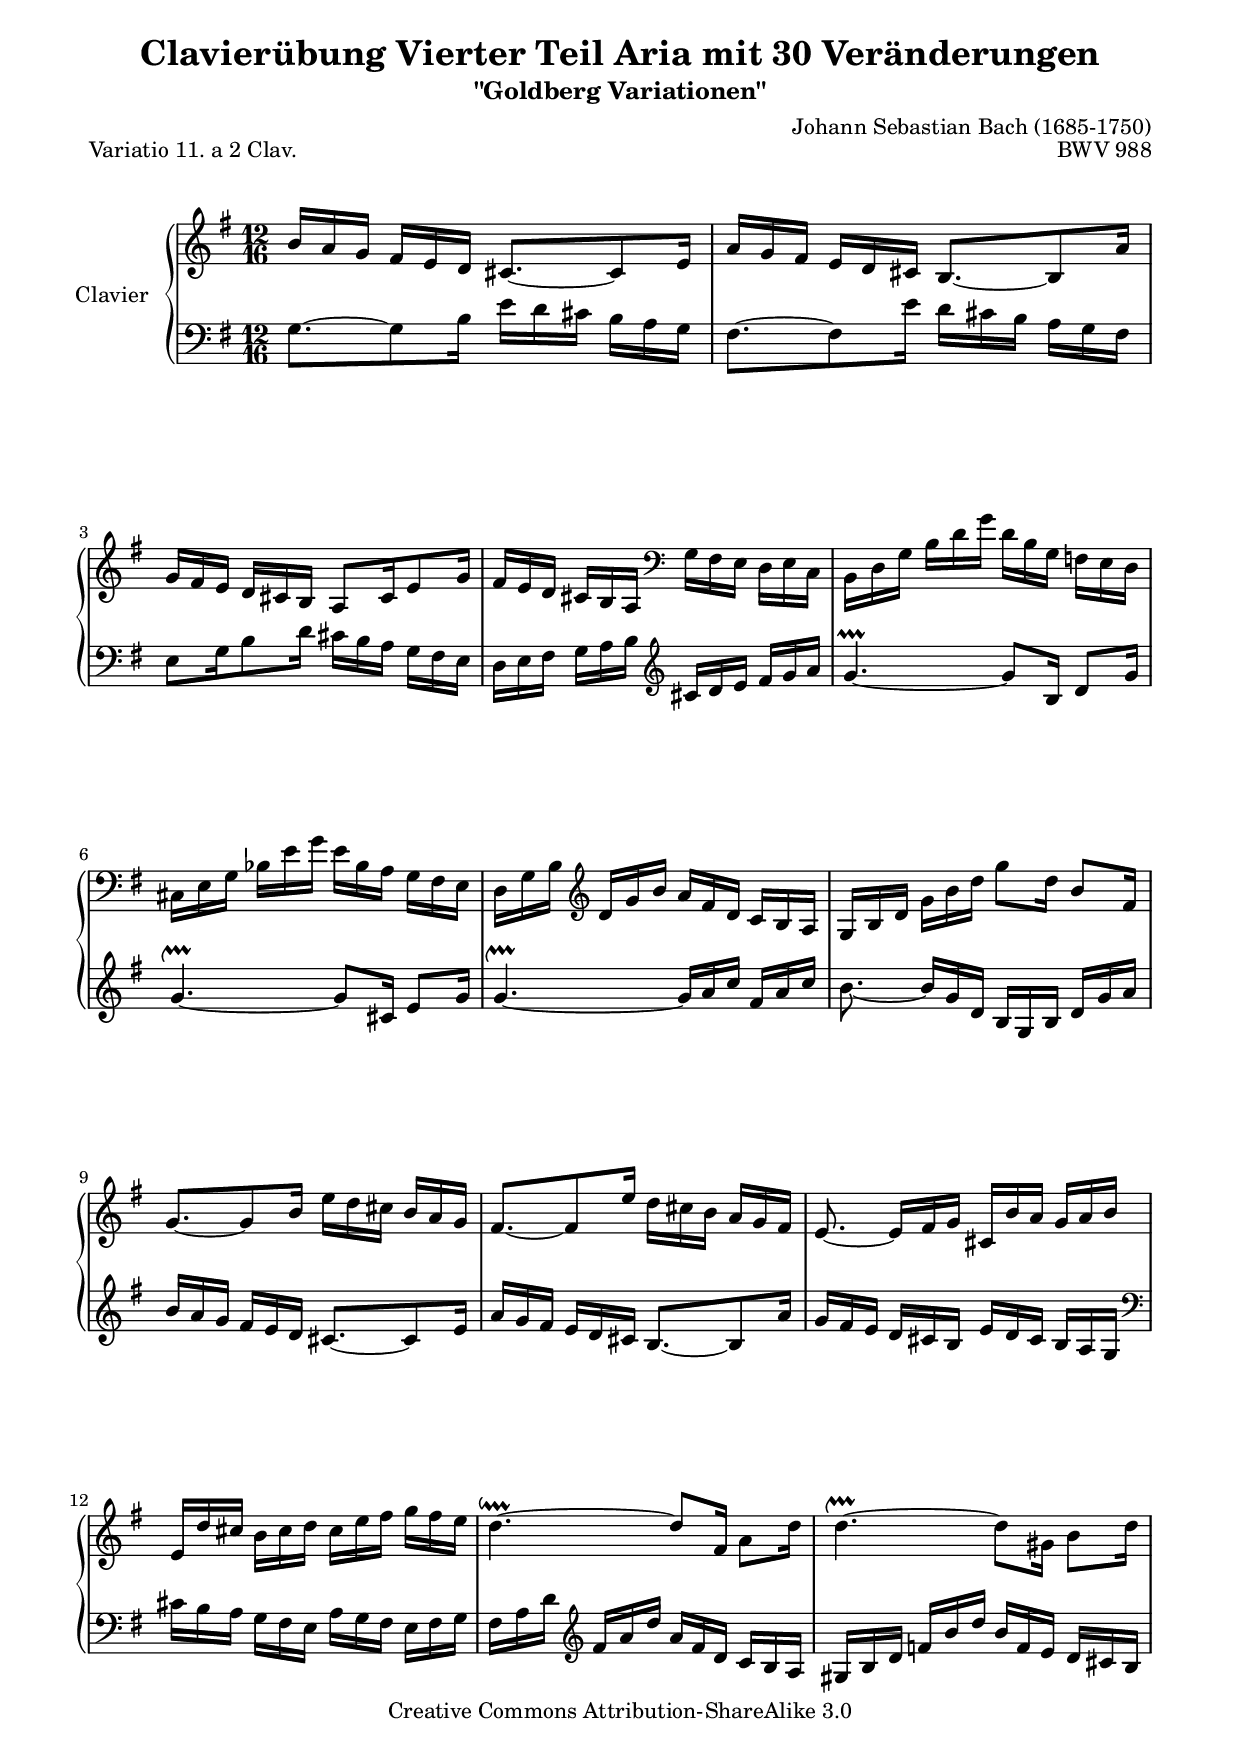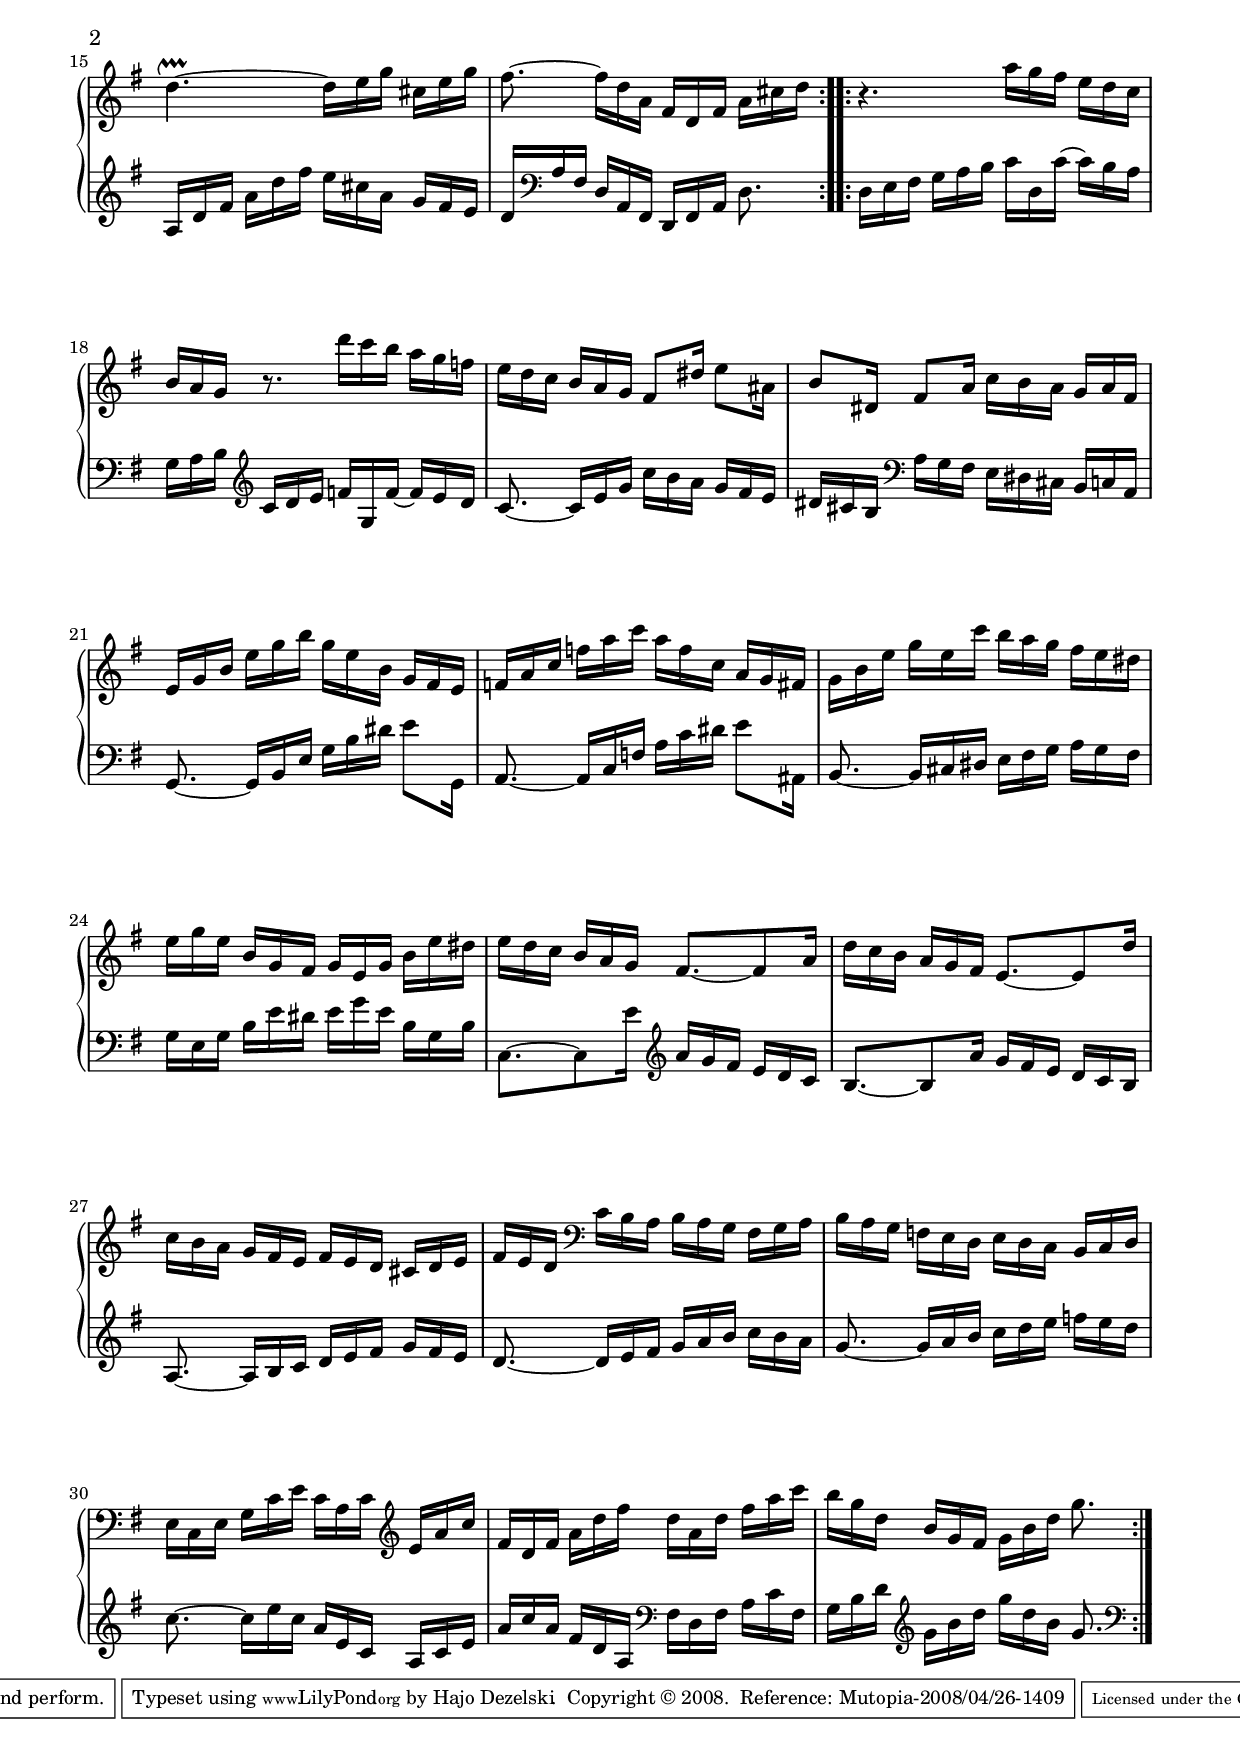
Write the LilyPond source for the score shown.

\version "2.11.44"

\paper {
    page-top-space = #0.0
    %indent = 0.0
    line-width = 18.0\cm
    ragged-bottom = ##f
    ragged-last-bottom = ##f
}

% #(set-default-paper-size "a4")

#(set-global-staff-size 19)

\header {
        title = "Clavierübung Vierter Teil Aria mit 30 Veränderungen"
        subtitle = "\"Goldberg Variationen\""
        piece = "Variatio 11. a 2 Clav."
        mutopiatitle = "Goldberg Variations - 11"
        composer = "Johann Sebastian Bach (1685-1750)"
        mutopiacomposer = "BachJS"
        opus = "BWV 988"
        date = "1741"
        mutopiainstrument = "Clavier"
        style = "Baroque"
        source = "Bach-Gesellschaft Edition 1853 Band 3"
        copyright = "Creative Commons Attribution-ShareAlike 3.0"
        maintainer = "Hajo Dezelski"
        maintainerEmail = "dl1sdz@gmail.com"
	
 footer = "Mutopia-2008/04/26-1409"
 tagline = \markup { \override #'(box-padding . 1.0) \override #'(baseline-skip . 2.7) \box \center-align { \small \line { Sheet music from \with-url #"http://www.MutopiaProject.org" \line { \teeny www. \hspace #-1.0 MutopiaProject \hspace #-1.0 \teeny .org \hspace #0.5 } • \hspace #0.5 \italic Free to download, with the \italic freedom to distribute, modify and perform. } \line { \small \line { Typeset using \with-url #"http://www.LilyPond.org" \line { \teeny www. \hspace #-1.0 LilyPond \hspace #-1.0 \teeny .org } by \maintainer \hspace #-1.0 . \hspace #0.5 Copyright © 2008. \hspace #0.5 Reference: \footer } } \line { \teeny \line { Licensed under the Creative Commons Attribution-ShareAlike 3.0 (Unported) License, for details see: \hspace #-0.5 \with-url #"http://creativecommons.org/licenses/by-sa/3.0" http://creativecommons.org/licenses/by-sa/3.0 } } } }
}


soprano =   \relative b' {
    \repeat volta 2 { %begin repeated section

        b16 [ a g ] fis [ e d ] cis8. ~ [ cis8 e16 ] | % 1
        a16 [ g fis ] e [ d cis ] b8. ~ [ b8 a'16 ] | % 2
        g16 [ fis e ] d [ cis b ] a8 [ cis16 e8 g16 ] | % 3
        fis16 [ e d ] cis [ b a ]  \clef "bass" g [ fis e ] d [ e c ] | % 4
        b16 [ d g ] b [ d g ] d [ b g ] f [ e d ] | % 5
        cis16 [ e g ] bes [ e g ] e [ bes a ] g [ fis e ] | % 6
        d16 [ g b ]  \clef "treble" d [ g b ] a [ fis d ] c [ b a ] | % 7
        g16 [ b d ] g [ b d ] g8 [ d16 ] b8 [ fis16 ] | % 8
        g8. ~ [ g8 b16 ] e [ d cis ] b [ a g ] | % 9
        fis8. ~ [ fis8 e'16 ] d [ cis b ] a [ g fis ] | % 10
        e8. ~ e16 [ fis g ] cis, [ b' a ] g [ a b ] | % 11
        e,16 [ d' cis ] b [ cis d ] cis [ e fis ] g [ fis e ] | % 12
        d4. ~ \downprall d8 [ fis,16 ] a8 [ d16 ] | % 13
        d4. ~ \upprall d8 [ gis,16 ] b8 [ d16 ] | % 14
        d4. ~ \upprall d16 [ e g ] cis, [ e g ] | % 15
        fis8. ~ fis16 [ d a ] fis [ d fis ] a [ cis d] | % 16
		
    } %end of repeated section
  
    \repeat volta 2 { %begin repeated section
		r4. a'16 [ g fis ] e [ d c ] | % 17
        b16 [ a g ] r8. d''16 [ c b ] a [ g f ] | % 18
        e16 [ d c ] b [ a g ] fis8 [ dis'16 ] e8 [ ais,16 ] | % 19
        b8 [ dis,16 ] fis8 [ a16 ] c [ b a ] g [ a fis ] | % 20
        e16 [ g b ] e [ g b ] g [ e b ] g [ fis e ] | % 21
        f16 [ a c ] f [ a c ] a [ f c ] a [ g fis ] | % 22
        g16 [ b e ] g [ e c' ] b [ a g ] fis [ e dis ] | % 23
        e16 [ g e ] b [ g fis ] g [ e g ] b [ e dis ] | % 24
        e16 [ d c ] b [ a g ] fis8. ~ [ fis8 a16 ] | % 25
        d16 [ c b ] a [ g fis ] e8. ~ [ e8 d'16 ] | % 26
        c16 [ b a ] g [ fis e ] fis [ e d ] cis [ d e ] | % 27
        fis16 [ e d ] \clef "bass" c [ b a ] b [ a g ] fis [ g a ] | % 28
        b16 [ a g ] f [ e d ] e [ d c ] b [ c d ] | % 29
        e16 [ c e ] g [ c e ] c [ a c ] \clef "treble" e [ a c ] | % 30
        fis,16 [ d fis ] a [ d fis ] d [ a d ] fis [ a c ] | % 31
        b16 [ g d ] b [ g fis ] g [ b d ] g8. | % 32

    } %end repeated section
}



%%
%% Bass Clef
%% 

bass = \relative g {
	\repeat volta 2 { %begin repeated section
        g8. ~ [ g8 b16 ] e [ d cis ] b [ a g ] | % 1
        fis8. ~ [ fis8 e'16 ] d [ cis b ] a [ g fis ] | % 2
        e8 [ g16 b8 d16 ] cis [ b a ] g [ fis e ] | % 3
        d16 [ e fis ] g [ a b ] \clef "treble" cis [ d e ] fis [ g a ] | % 4
        g4. ~ \prallprall g8 [ b,16 ] d8 [ g16 ] | % 5
        g4. ~ \upprall g8 [ cis,16 ] e8 [ g16 ] | % 6
        g4. ~ \upprall g16 [ a c ] fis, [ a c ] | % 7
        b8. ~ b16 [ g d ] b [ g b ] d [ g a ] | % 8
        b16 [ a g ] fis [ e d ] cis8. ~ [ cis8 e16 ] | % 9
        a16 [ g fis ] e [ d cis ] b8. ~ [ b8 a'16 ] | % 10
        g16 [ fis e ] d [ cis b ] e [ d cis ]  b [ a g ] \clef "bass" | % 11
        cis16 [ b a ] g [ fis e ] a [ g fis ] e [ fis g ] | % 12
        fis16 [ a d ] \clef "treble"  fis [ a d ] a [ fis d ] c [ b a ] | % 13
        gis16 [ b d ] f [ b d ] b [ f e ] d [ cis b ] | % 14
        a16 [ d fis ] a [ d fis ] e [ cis a ] g [ fis e ] | % 15
        d16 [ \clef "bass" a fis ] d [ a fis ] d [ fis a ] d8. | % 16

    } %end of repeated section
  
    \repeat volta 2 { %begin repeated section
         d16 [ e fis ] g [ a b ] c [ d, c' ( ] c ) [ b a ] | % 17
        g16 [ a b ] \clef "treble" c [ d e ] f [ g, f' ~ ] f [ e d ] | % 18
        c8. ~ c16 [ e g ] c [ b a ] g [ fis e ] | % 19 
        dis16 [ cis b ]  \clef "bass" a [ g fis ] e [ dis cis ] b [ c a ] | % 20
        g8. ~ g16 [ b e ] g [ b dis ] e8 [ g,,16 ] | % 21
        a8. ~ a16 [ c f ] a [ c dis ] e8 [ ais,,16 ] | % 22
        b8. ~ b16 [ cis dis ] e [ fis g ] a [ g fis ] | % 23
        g16 [ e g ] b [ e dis ] e [ g e ] b [ g b ] | % 24
        c,8. ~ [ c8 e'16 ] \clef "treble"  a [ g fis ] e [ d c ] | % 25
        b8. ~ [ b8 a'16 ] g [ fis e ] d [ c b ] | % 26
        a8. ~ a16 [ b c ] d [ e fis ] g [ fis e ] | % 27
        d8. ~ d16 [ e fis ] g [ a b ] c [ b a ] | % 28
        g8. ~ g16 [ a b ] c [ d e ] f [ e d ] | % 29
        c8. ~ c16 [ e c ] a [ e c ] a [ c e ] | % 30
        a16 [ c a ] fis [ d a ] \clef "bass" fis [ d fis ] a [ c fis, ] | % 31
        g16 [ b d ] \clef "treble"  g [ b d ] g [ d b ] g8. \clef "bass" | % 32
  
    } %end repeated section
}



%% Merge score - Piano staff

\score {
    \context PianoStaff <<
        \set PianoStaff.instrumentName = "Clavier  "
        \set PianoStaff.midiInstrument = "harpsichord"
        \new Staff = "upper" { \clef "treble" \key g \major \time 12/16 \soprano  }
        \new Staff = "lower"  { \clef "bass" \key g \major \time 12/16 \bass }
    >>
    \layout{  }
    \midi { }

}
